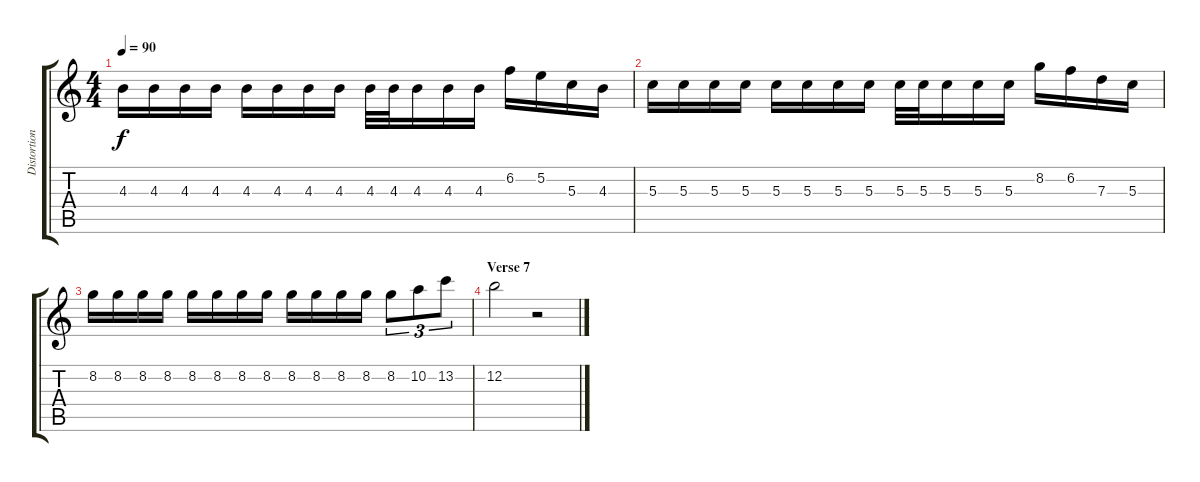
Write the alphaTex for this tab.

\track ("Distortion" "Distortion") {instrument distortionguitar}
\staff {score tabs}
\tuning (E4 B3 G3 D3 A2 E2) {hide}
\ts (4 4)
\tempo 90
\clef g2
\ks c
4.3.16{dy f} 4.3.16 4.3.16 4.3.16 4.3.16 4.3.16 4.3.16 4.3.16 4.3.32 4.3.32 4.3.16 4.3.16 4.3.16 6.2.16 5.2.16 5.3.16 4.3.16 |
5.3.16 5.3.16 5.3.16 5.3.16 5.3.16 5.3.16 5.3.16 5.3.16 5.3.32 5.3.32 5.3.16 5.3.16 5.3.16 8.2.16 6.2.16 7.3.16 5.3.16 |
8.2.16 8.2.16 8.2.16 8.2.16 8.2.16 8.2.16 8.2.16 8.2.16 8.2.16 8.2.16 8.2.16 8.2.16 8.2.8{tu (3 2)} 10.2.8{tu (3 2)} 13.2.8{tu (3 2)} |
\section ("" "Verse 7")
12.2.2 r.2
